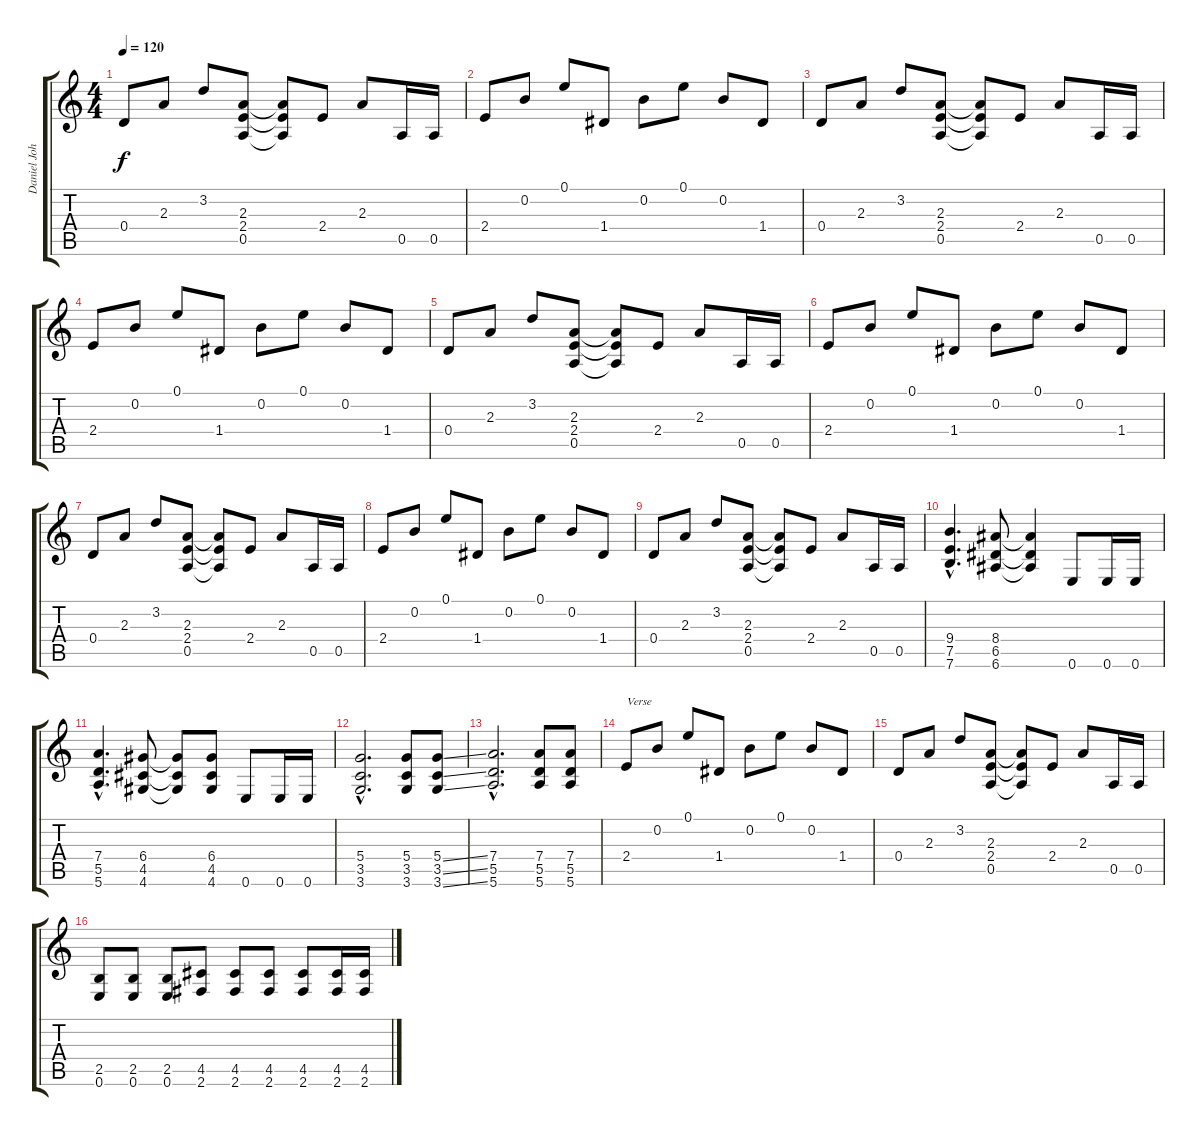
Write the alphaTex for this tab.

\track ("Daniel Johns (gtr1)" "Daniel Joh") {instrument distortionguitar}
\staff {score tabs}
\tuning (E4 B3 G3 D3 A2 E2) {hide}
\ts (4 4)
\tempo 120
\clef g2
\ks c
0.4.8{dy f} 2.3.8 3.2.8 (2.3 2.4 0.5).8 (2.3{t} 2.4{t} 0.5{t}).8 2.4.8 2.3.8 0.5.16 0.5.16 |
2.4.8 0.2.8 0.1.8 1.4.8 0.2.8 0.1.8 0.2.8 1.4.8 |
0.4.8 2.3.8 3.2.8 (2.3 2.4 0.5).8 (2.3{t} 2.4{t} 0.5{t}).8 2.4.8 2.3.8 0.5.16 0.5.16 |
2.4.8 0.2.8 0.1.8 1.4.8 0.2.8 0.1.8 0.2.8 1.4.8 |
0.4.8 2.3.8 3.2.8 (2.3 2.4 0.5).8 (2.3{t} 2.4{t} 0.5{t}).8 2.4.8 2.3.8 0.5.16 0.5.16 |
2.4.8 0.2.8 0.1.8 1.4.8 0.2.8 0.1.8 0.2.8 1.4.8 |
0.4.8 2.3.8 3.2.8 (2.3 2.4 0.5).8 (2.3{t} 2.4{t} 0.5{t}).8 2.4.8 2.3.8 0.5.16 0.5.16 |
2.4.8 0.2.8 0.1.8 1.4.8 0.2.8 0.1.8 0.2.8 1.4.8 |
0.4.8 2.3.8 3.2.8 (2.3 2.4 0.5).8 (2.3{t} 2.4{t} 0.5{t}).8 2.4.8 2.3.8 0.5.16 0.5.16 |
(9.4{hac} 7.5{hac} 7.6{hac}).4{d} (8.4 6.5 6.6).8 (8.4{t} 6.5{t} 6.6{t}).4 0.6.8 0.6.16 0.6.16 |
(7.4{hac} 5.5{hac} 5.6{hac}).4{d} (6.4 4.5 4.6).8 (6.4{t} 4.5{t} 4.6{t}).8 (6.4 4.5 4.6).8 0.6.8 0.6.16 0.6.16 |
(5.4{hac} 3.5{hac} 3.6{hac}).2{d} (5.4 3.5 3.6).8 (5.4{ss} 3.5{ss} 3.6{ss}).8 |
(7.4{hac} 5.5{hac} 5.6{hac}).2{d} (7.4 5.5 5.6).8 (7.4 5.5 5.6).8 |
2.4.8{txt "Verse"} 0.2.8 0.1.8 1.4.8 0.2.8 0.1.8 0.2.8 1.4.8 |
0.4.8 2.3.8 3.2.8 (2.3 2.4 0.5).8 (2.3{t} 2.4{t} 0.5{t}).8 2.4.8 2.3.8 0.5.16 0.5.16 |
(2.5 0.6).8 (2.5 0.6).8 (2.5 0.6).8 (4.5 2.6).8 (4.5 2.6).8 (4.5 2.6).8 (4.5 2.6).8 (4.5 2.6).16 (4.5 2.6).16
